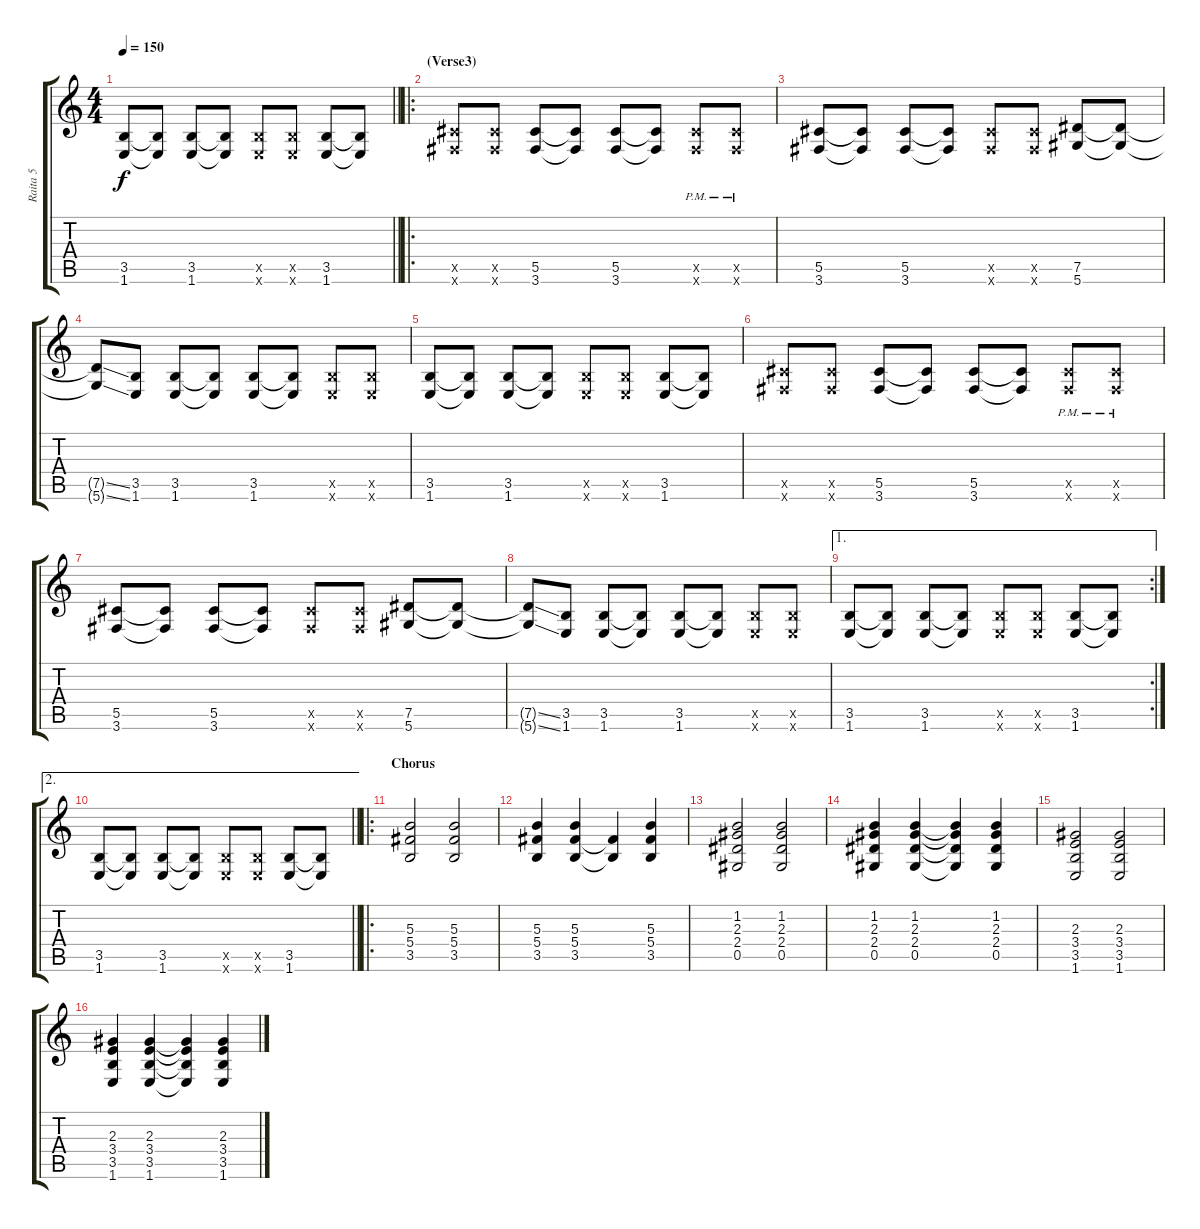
\track ("Raita 5" "Raita 5") {instrument overdrivenguitar}
\staff {score tabs}
\tuning (Eb4 Bb3 Gb3 Db3 Ab2 Eb2) {hide}
\ts (4 4)
\tempo 150
\clef g2
\barLineRight lightlight
\ks c
(3.5 1.6).8{dy f} (3.5{t} 1.6{t}).8 (3.5 1.6).8 (3.5{t} 1.6{t}).8 (3.5{x} 1.6{x}).8 (3.5{x} 1.6{x}).8 (3.5 1.6).8 (3.5{t} 1.6{t}).8 |
\ro
\section ("" "(Verse3)")
(5.5{x} 3.6{x}).8 (5.5{x} 3.6{x}).8 (5.5 3.6).8 (5.5{t} 3.6{t}).8 (5.5 3.6).8 (5.5{t} 3.6{t}).8 (5.5{pm x} 3.6{pm x}).8 (5.5{pm x} 3.6{pm x}).8 |
(5.5 3.6).8 (5.5{t} 3.6{t}).8 (5.5 3.6).8 (5.5{t} 3.6{t}).8 (5.5{x} 3.6{x}).8 (5.5{x} 3.6{x}).8 (7.5 5.6).8 (7.5{t} 5.6{t}).8 |
(7.5{ss t} 5.6{ss t}).8 (3.5 1.6).8 (3.5 1.6).8 (3.5{t} 1.6{t}).8 (3.5 1.6).8 (3.5{t} 1.6{t}).8 (3.5{x} 1.6{x}).8 (3.5{x} 1.6{x}).8 |
(3.5 1.6).8 (3.5{t} 1.6{t}).8 (3.5 1.6).8 (3.5{t} 1.6{t}).8 (3.5{x} 1.6{x}).8 (3.5{x} 1.6{x}).8 (3.5 1.6).8 (3.5{t} 1.6{t}).8 |
(5.5{x} 3.6{x}).8 (5.5{x} 3.6{x}).8 (5.5 3.6).8 (5.5{t} 3.6{t}).8 (5.5 3.6).8 (5.5{t} 3.6{t}).8 (5.5{pm x} 3.6{pm x}).8 (5.5{pm x} 3.6{pm x}).8 |
(5.5 3.6).8 (5.5{t} 3.6{t}).8 (5.5 3.6).8 (5.5{t} 3.6{t}).8 (5.5{x} 3.6{x}).8 (5.5{x} 3.6{x}).8 (7.5 5.6).8 (7.5{t} 5.6{t}).8 |
(7.5{ss t} 5.6{ss t}).8 (3.5 1.6).8 (3.5 1.6).8 (3.5{t} 1.6{t}).8 (3.5 1.6).8 (3.5{t} 1.6{t}).8 (3.5{x} 1.6{x}).8 (3.5{x} 1.6{x}).8 |
\ae 1
\rc 2
(3.5 1.6).8 (3.5{t} 1.6{t}).8 (3.5 1.6).8 (3.5{t} 1.6{t}).8 (3.5{x} 1.6{x}).8 (3.5{x} 1.6{x}).8 (3.5 1.6).8 (3.5{t} 1.6{t}).8 |
\ae 2
\barLineRight lightlight
(3.5 1.6).8 (3.5{t} 1.6{t}).8 (3.5 1.6).8 (3.5{t} 1.6{t}).8 (3.5{x} 1.6{x}).8 (3.5{x} 1.6{x}).8 (3.5 1.6).8 (3.5{t} 1.6{t}).8 |
\ro
\section ("" "Chorus")
(5.3 5.4 3.5).2 (5.3 5.4 3.5).2 |
(5.3 5.4 3.5).4 (5.3 5.4 3.5).4 (5.4{t} 3.5{t}).4 (5.3 5.4 3.5).4 |
(1.2 2.3 2.4 0.5).2 (1.2 2.3 2.4 0.5).2 |
(1.2 2.3 2.4 0.5).4 (1.2 2.3 2.4 0.5).4 (1.2{t} 2.3{t} 2.4{t} 0.5{t}).4 (1.2 2.3 2.4 0.5).4 |
(2.3 3.4 3.5 1.6).2 (2.3 3.4 3.5 1.6).2 |
(2.3 3.4 3.5 1.6).4 (2.3 3.4 3.5 1.6).4 (2.3{t} 3.4{t} 3.5{t} 1.6{t}).4 (2.3 3.4 3.5 1.6).4
